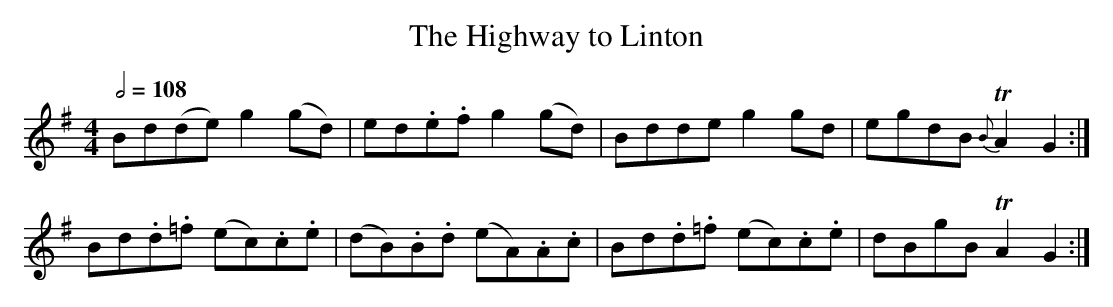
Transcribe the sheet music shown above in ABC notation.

X:1
T:The Highway to Linton
M:4/4
L:1/8
Q:1/2=108
K:G
Bd(de)   g2 (gd)| ed.e.f   g2 (gd)|Bdde     g2  gd |egdB {B}TA2G2:|
Bd.d.=f (ec).c.e|(dB).B.d (eA).A.c|Bd.d.=f (ec).c.e|dBgB    TA2G2:|
